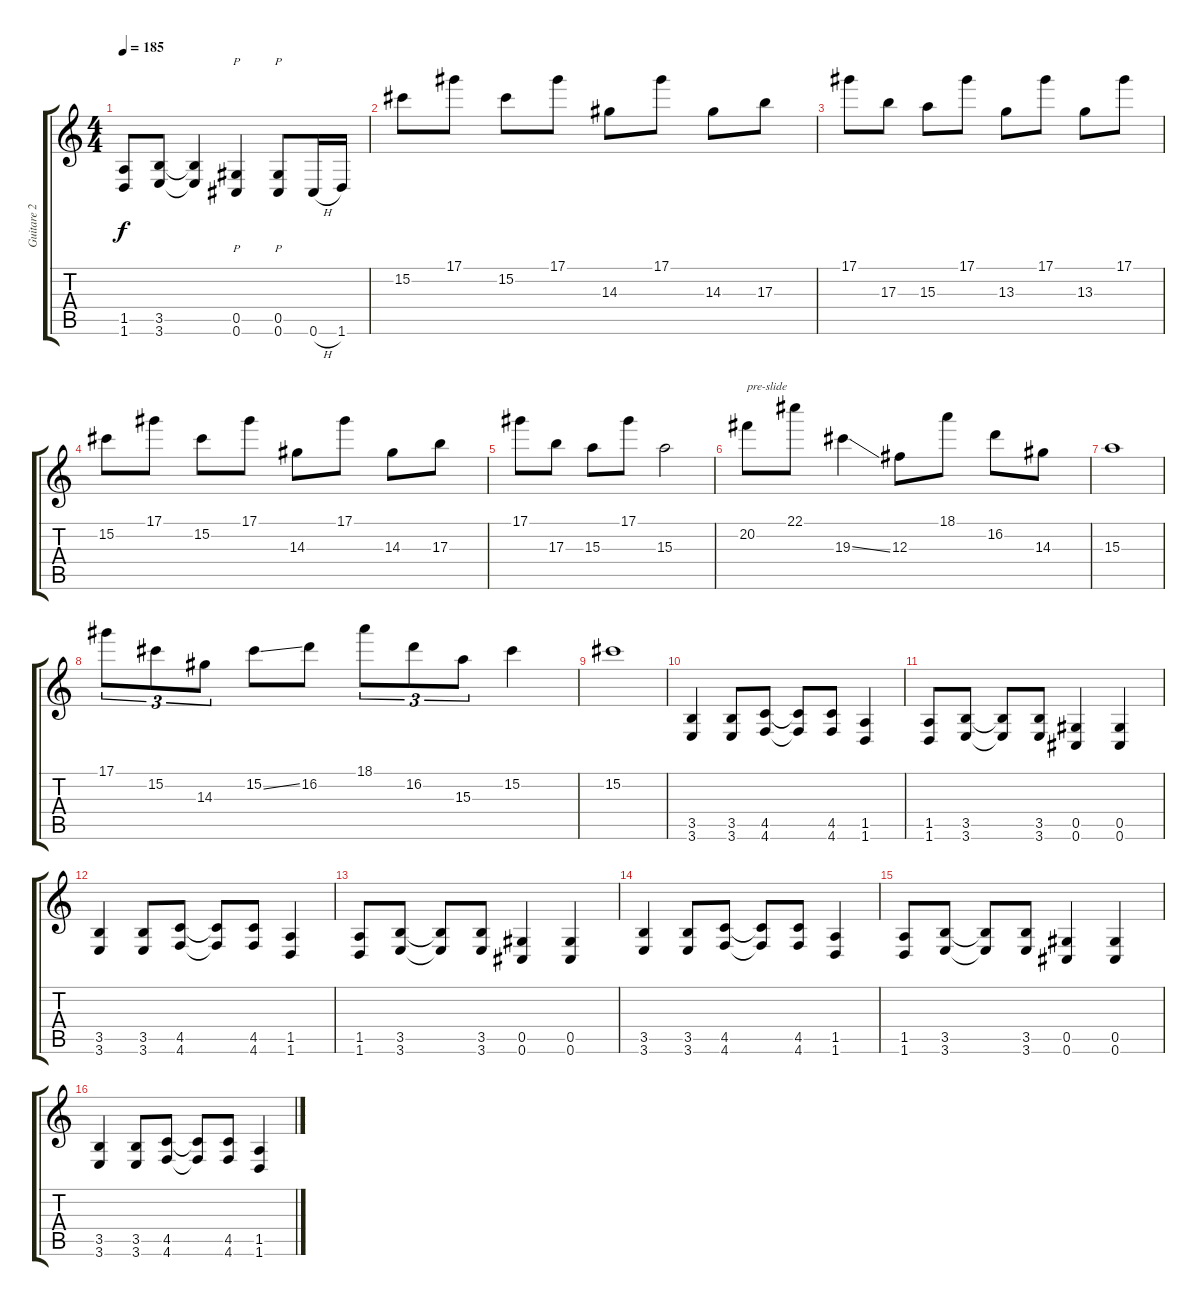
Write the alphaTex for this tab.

\track ("Guitare 2" "Guitare 2") {instrument distortionguitar}
\staff {score tabs}
\tuning (Eb4 Bb3 Gb3 Db3 Ab2 Db2) {hide}
\ts (4 4)
\tempo 185
\clef g2
\ks c
(1.5{t} 1.6{t}).8{dy f} (3.5 3.6).8 (3.5{t} 3.6{t}).4 (0.5 0.6).4{p} (0.5 0.6).8{p} 0.6{h}.16 1.6.16 |
15.2.8 17.1.8 15.2.8 17.1.8 14.3.8 17.1.8 14.3.8 17.3.8 |
17.1.8 17.3.8 15.3.8 17.1.8 13.3.8 17.1.8 13.3.8 17.1.8 |
15.2.8 17.1.8 15.2.8 17.1.8 14.3.8 17.1.8 14.3.8 17.3.8 |
17.1.8 17.3.8 15.3.8 17.1.8 15.3.2 |
20.2.8{txt "pre-slide"} 22.1.8 19.3{ss}.4 12.3.8 18.1.8 16.2.8 14.3.8 |
15.3.1 |
17.1.8{tu (3 2)} 15.2.8{tu (3 2)} 14.3.8{tu (3 2)} 15.2{ss}.8 16.2.8 18.1.8{tu (3 2)} 16.2.8{tu (3 2)} 15.3.8{tu (3 2)} 15.2.4 |
15.2.1 |
(3.5 3.6).4 (3.5 3.6).8 (4.5 4.6).8 (4.5{t} 4.6{t}).8 (4.5 4.6).8 (1.5 1.6).4 |
(1.5 1.6).8 (3.5 3.6).8 (3.5{t} 3.6{t}).8 (3.5 3.6).8 (0.5 0.6).4 (0.5 0.6).4 |
(3.5 3.6).4 (3.5 3.6).8 (4.5 4.6).8 (4.5{t} 4.6{t}).8 (4.5 4.6).8 (1.5 1.6).4 |
(1.5 1.6).8 (3.5 3.6).8 (3.5{t} 3.6{t}).8 (3.5 3.6).8 (0.5 0.6).4 (0.5 0.6).4 |
(3.5 3.6).4 (3.5 3.6).8 (4.5 4.6).8 (4.5{t} 4.6{t}).8 (4.5 4.6).8 (1.5 1.6).4 |
(1.5 1.6).8 (3.5 3.6).8 (3.5{t} 3.6{t}).8 (3.5 3.6).8 (0.5 0.6).4 (0.5 0.6).4 |
(3.5 3.6).4 (3.5 3.6).8 (4.5 4.6).8 (4.5{t} 4.6{t}).8 (4.5 4.6).8 (1.5 1.6).4
